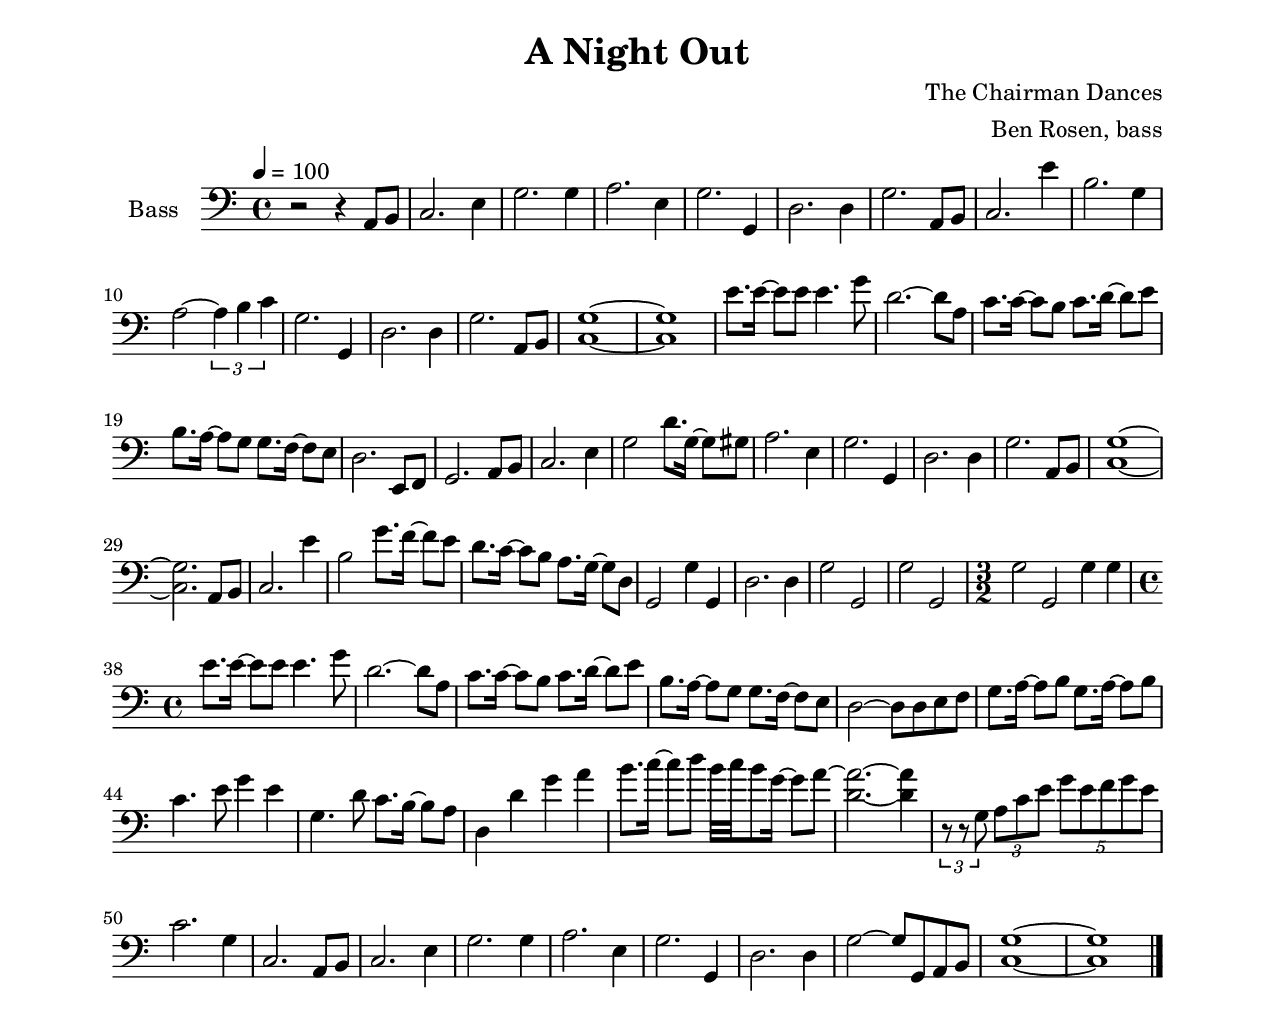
\version "2.24.1"

\include "settings.ily"

\header {
  title = "A Night Out"
  composer = "The Chairman Dances"
  arranger = "Ben Rosen, bass"
}

music = \relative c {
  \tempo 4 = 100
  \key c \major
  \time 4/4

  \clef "bass"
  r2 r4 a8 b8 |
  c2. e4 |
  g2. g4 |
  a2. e4 |
  g2. g,4 |
  d'2. d4 |
  g2. a,8 b8 |
  c2. e'4 |
  b2. g4 |
  a2 ~ \times 2/3 {
    a4 b4 c4
  }
  g2. g,4 |
  d'2. d4 |
  g2. a,8 b8 |
  <c g'>1 ~ ~ |
  <c g'>1 |
  e'8. e16 ~ e8 e8 e4. g8 |
  d2. ~ d8 a8 |
  c8. c16 ~ c8 b8 c8. d16 ~ d8 e8 |
  b8. a16 ~ a8 g8 g8. f16 ~ f8 e8 |
  d2. e,8 f8 |
  g2. a8 b8 |
  c2. e4 |
  g2 d'8. g,16 ~ g8 gs8 |
  a2. e4 |
  g2. g,4 |
  d'2. d4 |
  g2. a,8 b8 |
  <c g'>1 ~ ~ |
  <c g'>2. a8 b8 |
  c2. e'4 |
  b2 g'8. f16 ~ f8 e8 |
  d8. c16 ~ c8 b8 a8. g16 ~ g8 d8 |
  g,2 g'4 g,4 |
  d'2. d4 |
  g2 g,2 |
  g'2 g,2 |

  \time 3/2

  g'2 g,2 g'4 g4 |

  \time 4/4

  e'8. e16 ~ e8 e8 e4. g8 |
  d2. ~ d8 a8 |
  c8. c16 ~ c8 b8 c8. d16 ~ d8 e8 |
  b8. a16 ~ a8 g8 g8. f16 ~ f8 e8 |
  d2 ~ d8 d8 e8 f8 |
  g8. a16 ~ a8 b8 g8. a16 ~ a8 b8 |
  c4. e8 g4 e4 |
  g,4. d'8 c8. b16 ~ b8 a8 |
  d,4 d'4 g4 a4 |
  b8. c16 ~ c8 d8 b32 c32 b8 g16 ~ g8 a8 ~ |
  <d, a'>2. ~ ~ <d a'>4 |
  \times 2/3  {
    r8 r8 g,8 }
  \once \omit TupletBracket
  \times 2/3  {
    a8 c8 e8 }
  \once \omit TupletBracket
  \times 4/5  {
    g8 e8 f8 g8 e8 }
  |
  c2. g4 |
  c,2. a8 b8 |
  c2. e4 |
  g2. g4 |
  a2. e4 |
  g2. g,4 |
  d'2. d4 |
  g2 ~ g8 g,8 a8 b8 |
  <c g'>1 ~ ~ |
  <c g'>1 \bar "|."
}

\score {
  \new Staff \with {
    instrumentName = "Bass"
  } {
    \music
  }
}
